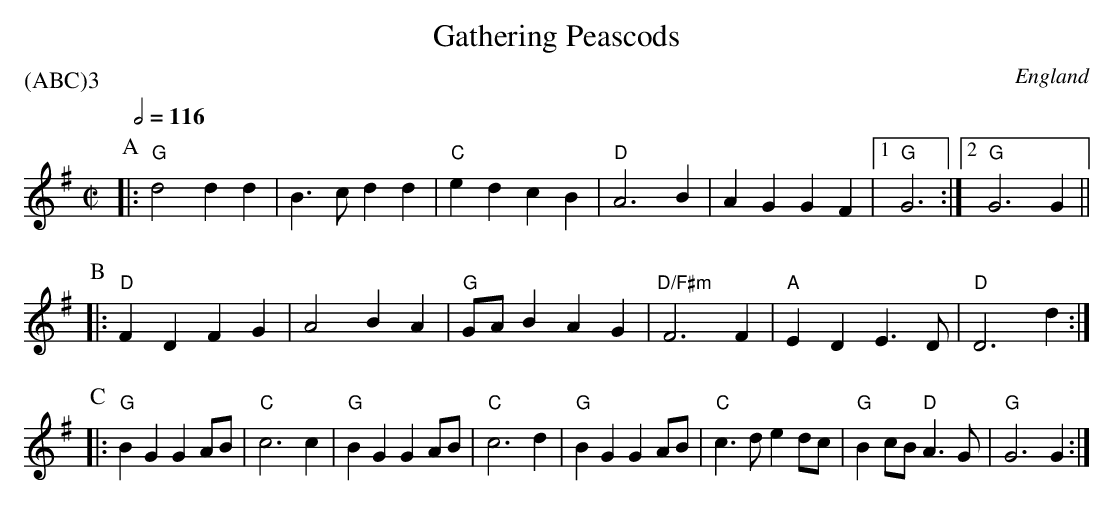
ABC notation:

X:1
T:Gathering Peascods
M:C|
O:England
P:(ABC)3
K:G
Q:1/2=116
P:A
|: "G" d4 d2 d2 | B3 c d2 d2 | "C" e2 d2 c2 B2 |\
   "D" A6 B2 | A2 G2 G2 F2 | [1 "G" G6 :| [2 "G" G6 G2 ||
P:B
|: "D" F2 D2 F2 G2 | A4 B2 A2 | "G" GA B2 A2 G2 |\
   "D/F#m" F6 F2 | "A" E2 D2 E3 D  | "D" D6 d2 :|
P:C
|: "G" B2 G2 G2 AB | "C" c6 c2 | "G" B2 G2 G2 AB | "C" c6 d2 |\
   "G" B2 G2 G2 AB | "C" c3 d e2 dc | "G" B2 cB "D" A3 G  | "G" G6 G2 :|
